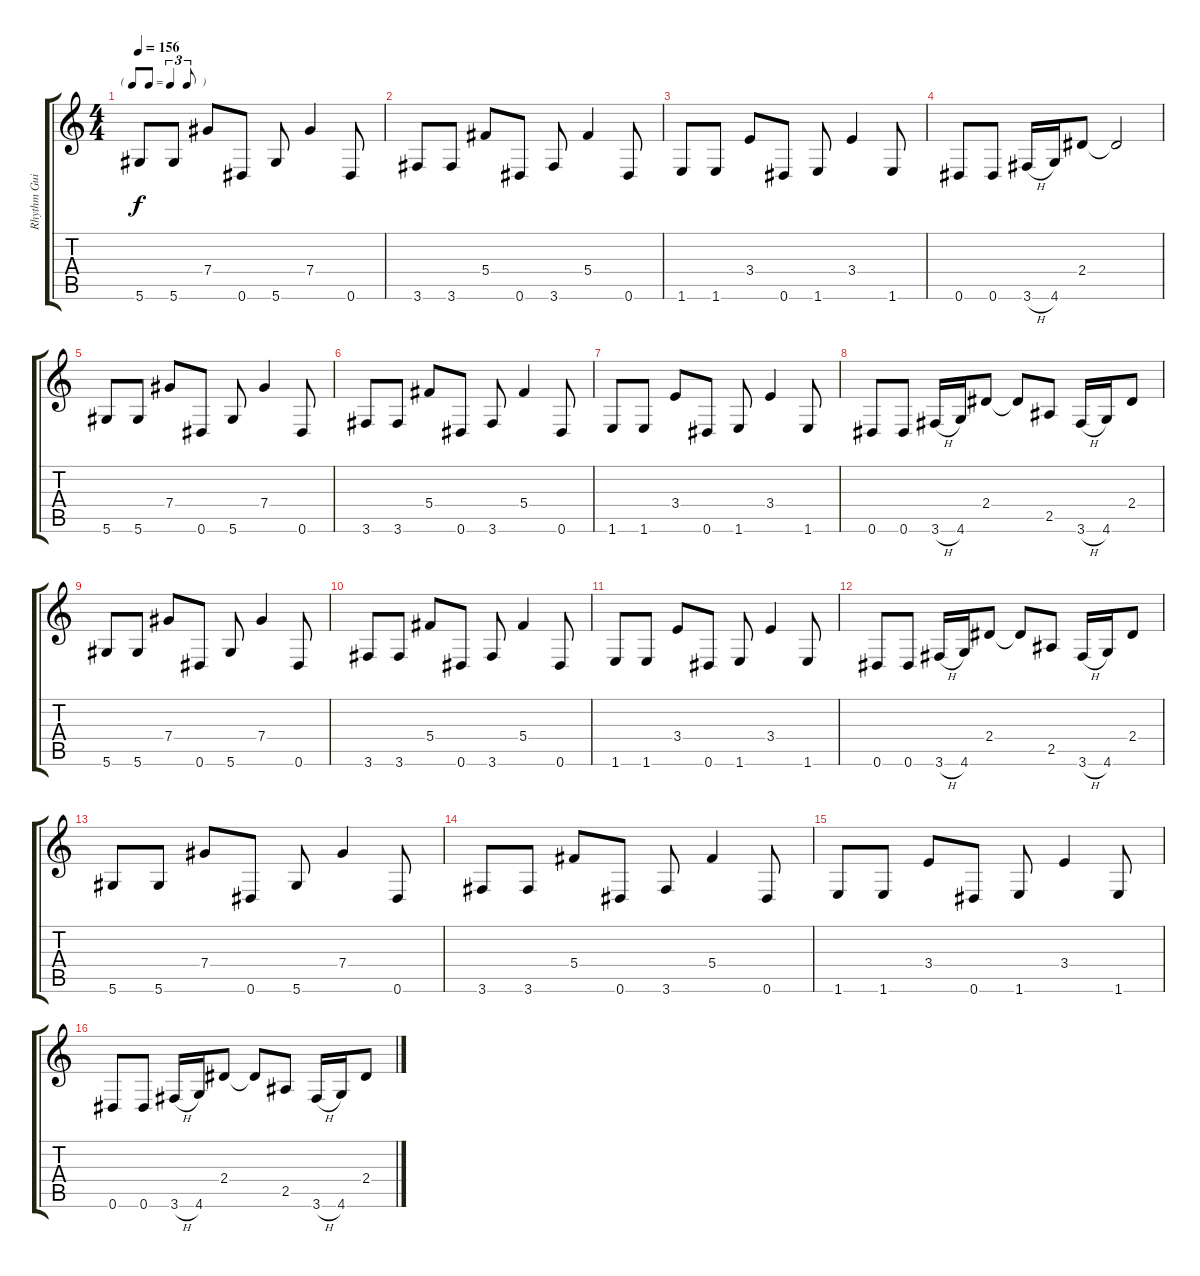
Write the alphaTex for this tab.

\track ("Rhythm Guitar 1" "Rhythm Gui") {instrument overdrivenguitar}
\staff {score tabs}
\tuning (Eb4 Bb3 Gb3 Db3 Ab2 Eb2) {hide}
\ts (4 4)
\tf triplet8th
\tempo 156
\clef g2
\ks c
5.6.8{dy f instrument overdrivenguitar} 5.6.8 7.4.8 0.6.8 5.6.8 7.4.4 0.6.8 |
3.6.8 3.6.8 5.4.8 0.6.8 3.6.8 5.4.4 0.6.8 |
1.6.8 1.6.8 3.4.8 0.6.8 1.6.8 3.4.4 1.6.8 |
0.6.8 0.6.8 3.6{h}.16 4.6.16 2.4.8 2.4{t}.2 |
5.6.8 5.6.8 7.4.8 0.6.8 5.6.8 7.4.4 0.6.8 |
3.6.8 3.6.8 5.4.8 0.6.8 3.6.8 5.4.4 0.6.8 |
1.6.8 1.6.8 3.4.8 0.6.8 1.6.8 3.4.4 1.6.8 |
0.6.8 0.6.8 3.6{h}.16 4.6.16 2.4.8 2.4{t}.8 2.5.8 3.6{h}.16 4.6.16 2.4.8 |
5.6.8 5.6.8 7.4.8 0.6.8 5.6.8 7.4.4 0.6.8 |
3.6.8 3.6.8 5.4.8 0.6.8 3.6.8 5.4.4 0.6.8 |
1.6.8 1.6.8 3.4.8 0.6.8 1.6.8 3.4.4 1.6.8 |
0.6.8 0.6.8 3.6{h}.16 4.6.16 2.4.8 2.4{t}.8 2.5.8 3.6{h}.16 4.6.16 2.4.8 |
5.6.8 5.6.8 7.4.8 0.6.8 5.6.8 7.4.4 0.6.8 |
3.6.8 3.6.8 5.4.8 0.6.8 3.6.8 5.4.4 0.6.8 |
1.6.8 1.6.8 3.4.8 0.6.8 1.6.8 3.4.4 1.6.8 |
0.6.8 0.6.8 3.6{h}.16 4.6.16 2.4.8 2.4{t}.8 2.5.8 3.6{h}.16 4.6.16 2.4.8
